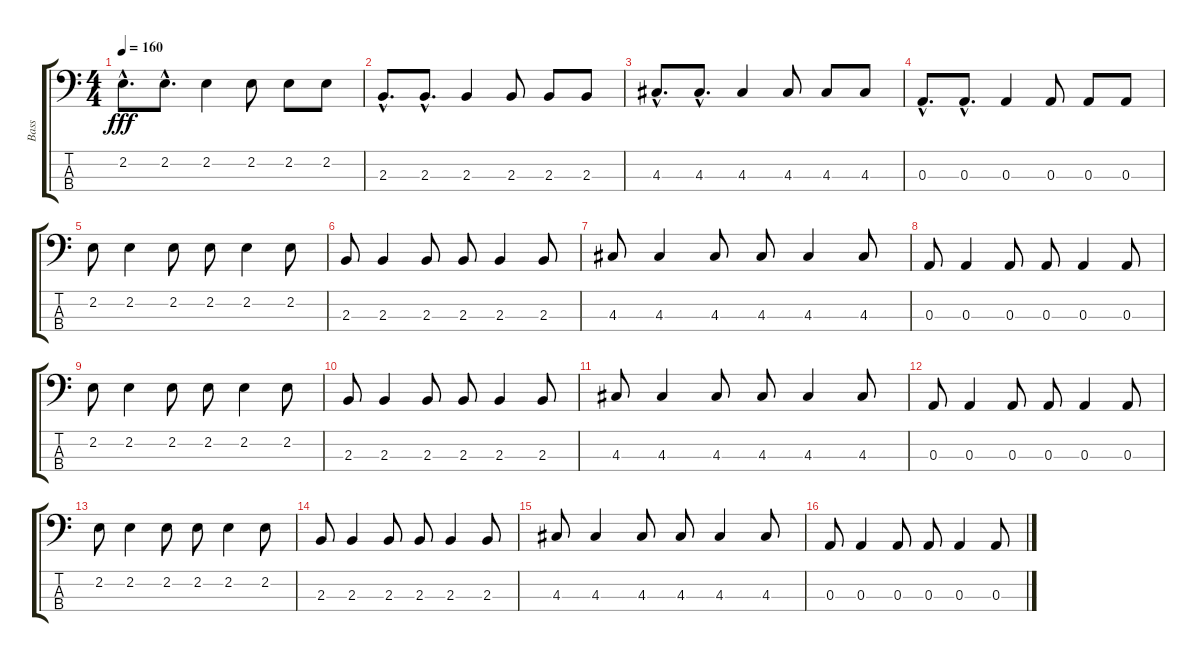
\track ("Bass" "Bass") {instrument electricbasspick}
\staff {score tabs}
\tuning (G2 D2 A1 E1) {hide}
\ts (4 4)
\tempo 160
\clef f4
\ks c
2.2{hac}.8{d dy fff} 2.2{hac}.8{d} 2.2.4 2.2.8 2.2.8 2.2.8 |
2.3{hac}.8{d} 2.3{hac}.8{d} 2.3.4 2.3.8 2.3.8 2.3.8 |
4.3{hac}.8{d} 4.3{hac}.8{d} 4.3.4 4.3.8 4.3.8 4.3.8 |
0.3{hac}.8{d} 0.3{hac}.8{d} 0.3.4 0.3.8 0.3.8 0.3.8 |
2.2.8 2.2.4 2.2.8 2.2.8 2.2.4 2.2.8 |
2.3.8 2.3.4 2.3.8 2.3.8 2.3.4 2.3.8 |
4.3.8 4.3.4 4.3.8 4.3.8 4.3.4 4.3.8 |
0.3.8 0.3.4 0.3.8 0.3.8 0.3.4 0.3.8 |
2.2.8 2.2.4 2.2.8 2.2.8 2.2.4 2.2.8 |
2.3.8 2.3.4 2.3.8 2.3.8 2.3.4 2.3.8 |
4.3.8 4.3.4 4.3.8 4.3.8 4.3.4 4.3.8 |
0.3.8 0.3.4 0.3.8 0.3.8 0.3.4 0.3.8 |
2.2.8 2.2.4 2.2.8 2.2.8 2.2.4 2.2.8 |
2.3.8 2.3.4 2.3.8 2.3.8 2.3.4 2.3.8 |
4.3.8 4.3.4 4.3.8 4.3.8 4.3.4 4.3.8 |
0.3.8 0.3.4 0.3.8 0.3.8 0.3.4 0.3.8
